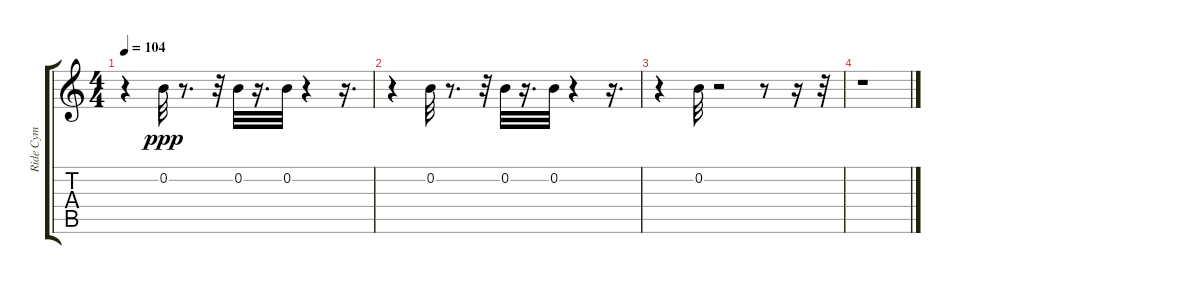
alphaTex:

\track ("  Ride Cymbal2" "  Ride Cym") {instrument acousticguitarsteel}
\staff {score tabs}
\tuning (E4 B3 G3 D3 A2 E2) {hide}
\ts (4 4)
\tempo 104
\clef g2
\ks c
r.4{dy ppp} 0.2.32 r.8{d} r.32 0.2.32 r.16{d} 0.2.32 r.4 r.16{d} |
r.4 0.2.32 r.8{d} r.32 0.2.32 r.16{d} 0.2.32 r.4 r.16{d} |
r.4 0.2.32 r.2 r.8 r.16 r.32 |
r.1
